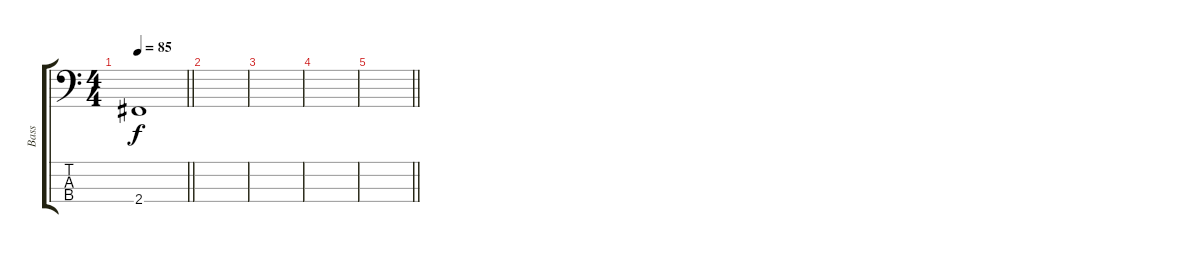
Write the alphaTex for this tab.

\track ("Bass" "Bass") {instrument electricbassfinger}
\staff {score tabs}
\tuning (G2 D2 A1 E1) {hide}
\ts (4 4)
\tempo 85
\clef f4
\barLineRight lightlight
\ks c
2.4.1{dy f} |
|
|
|
\barLineRight lightlight
